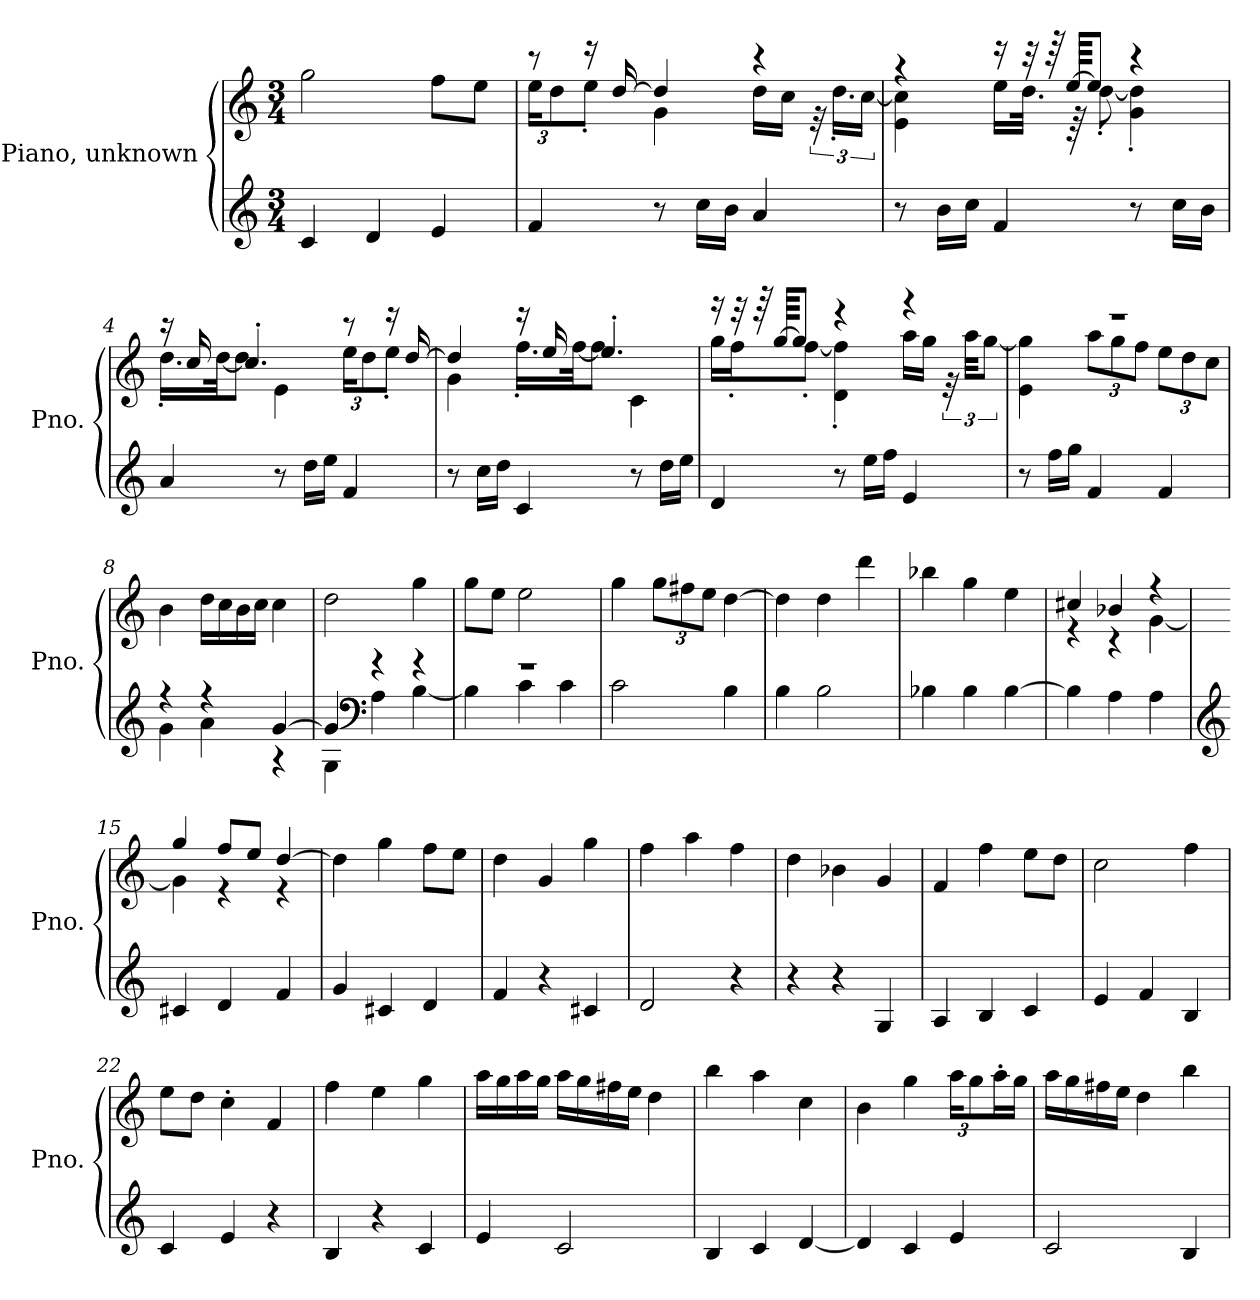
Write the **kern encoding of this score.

**kern	**kern
*part1	*part1
*staff2	*staff1
*I"Piano, unknown	*
*I'Pno.	*
*clefG2	*clefG2
*k[]	*k[]
*M3/4	*M3/4
*MM188	*MM188
=1	=1
4c/	2gg\
4d/	.
4e/	8ff\L
.	8ee\J
=2	=2
*	*^
*	*	*Xbrackettup
4f/	8r	24ee\KL
.	.	12dd\
.	16r	8ee'\J
.	[16dd/	.
8r	4dd/]	4g\
16cc\LL	.	.
16b\JJ	.	.
4a/	4r	16dd\LL
.	.	16cc\JJ
*	*	*brackettup
.	.	48r
.	.	24.dd'\LL
.	.	[24cc\JJ
=3	=3	=3
8r	4r	4e\ 4cc\]
16b\LL	.	.
16cc\JJ	.	.
4f/	16r	16ee\LL
.	32r	32.dd\JJk
.	64r	.
.	[64ee/KKKL	64r
.	8ee/J]	[8dd'\
8r	4r	4g\' 4dd\]'
16cc\LL	.	.
16b\JJ	.	.
!!LO:LB:g=z	!!
=4	=4	=4
4a/	16r	16.dd'\LL
.	16cc/	.
.	.	[32dd\JK
.	4.cc'/	8dd\J]
8r	.	4e\
16dd\LL	.	.
16ee\JJ	.	.
*	*	*Xbrackettup
4f/	8r	24ee\KL
.	.	12dd\
.	16r	8ee'\J
.	[16dd/	.
=5	=5	=5
8r	4dd/]	4g\
16cc\LL	.	.
16dd\JJ	.	.
4c/	16r	16.ff'\LL
.	16ee/	.
.	.	[32ff\JK
.	4.ee'/	8ff\J]
8r	.	4c\
16dd\LL	.	.
16ee\JJ	.	.
=6	=6	=6
4d/	16r	16gg\LL
.	32r	16ff'\J
.	64r	.
.	[64gg/KKKL	.
.	8gg/J]	[8ff'\J
8r	4r	4d\' 4ff\]'
16ee\LL	.	.
16ff\JJ	.	.
4e/	4r	16aa\LL
.	.	16gg\JJ
*	*	*brackettup
.	.	48r
.	.	48aa\KKL
.	.	[12gg\J
!!LO:LB:g=z	!!
=7	=7	=7
8r	2.r	4e\ 4gg\]
16ff\LL	.	.
16gg\JJ	.	.
*	*	*Xbrackettup
4f/	.	12aa\L
.	.	12gg\
.	.	12ff\J
4f/	.	12ee\L
.	.	12dd\
.	.	12cc\J
*	*v	*v
=8	=8
*^	*
4r	4g\	4b\
4r	4a\	16dd\LL
.	.	16cc\
.	.	16b\
.	.	16cc\JJ
[4g/	4r	4cc\
=9	=9	=9
4g/]	4G\	2dd\
*clefF4	*	*
4r	4A\	.
4r	[4B\	4gg\
=10	=10	=10
2.r	4B\]	8gg\L
.	.	8ee\J
.	4c\	2ee\
.	4c\	.
*v	*v	*
=11	=11
2c\	4gg\
.	12gg\L
.	12ff#X\
.	12ee\J
4B\	[4dd\
=12	=12
4B\	4dd\]
2B\	4dd\
.	4ddd\
=13	=13
4B-X\	4bb-X\
4B-\	4gg\
[4B-\	4ee\
!!LO:LB:g=z
=14	=14
*	*^
4B-\]	4cc#X/	4r
4A\	4b-X/	4r
4A\	4r	[4g\
=15	=15	=15
*clefG2	*	*
4c#X/	4gg/	4g\]
4d/	8ff/L	4r
.	8ee/J	.
4f/	[4dd/	4r
*	*v	*v
=16	=16
4g/	4dd\]
4c#X/	4gg\
4d/	8ff\L
.	8ee\J
=17	=17
4f/	4dd\
4r	4g/
4c#X/	4gg\
=18	=18
2d/	4ff\
.	4aa\
4r	4ff\
=19	=19
4r	4dd\
4r	4b-X\
4G/	4g/
=20	=20
4A/	4f/
4B/	4ff\
4c/	8ee\L
.	8dd\J
=21	=21
4e/	2cc\
4f/	.
4B/	4ff\
!!LO:LB:g=z
=22	=22
4c/	8ee\L
.	8dd\J
4e/	4cc'\
4r	4f/
=23	=23
4B/	4ff\
4r	4ee\
4c/	4gg\
=24	=24
4e/	16aa\LL
.	16gg\
.	16aa\
.	16gg\JJ
2c/	16aa\LL
.	16gg\
.	16ff#X\
.	16ee\JJ
.	4dd\
=25	=25
4B/	4bb\
4c/	4aa\
[4d/	4cc\
=26	=26
4d/]	4b\
4c/	4gg\
4e/	24aa\KL
.	12gg\
.	16aa'\L
.	16gg\JJ
=27	=27
2c/	16aa\LL
.	16gg\
.	16ff#X\
.	16ee\JJ
.	4dd\
4B/	4bb\
=	=
*-	*-
